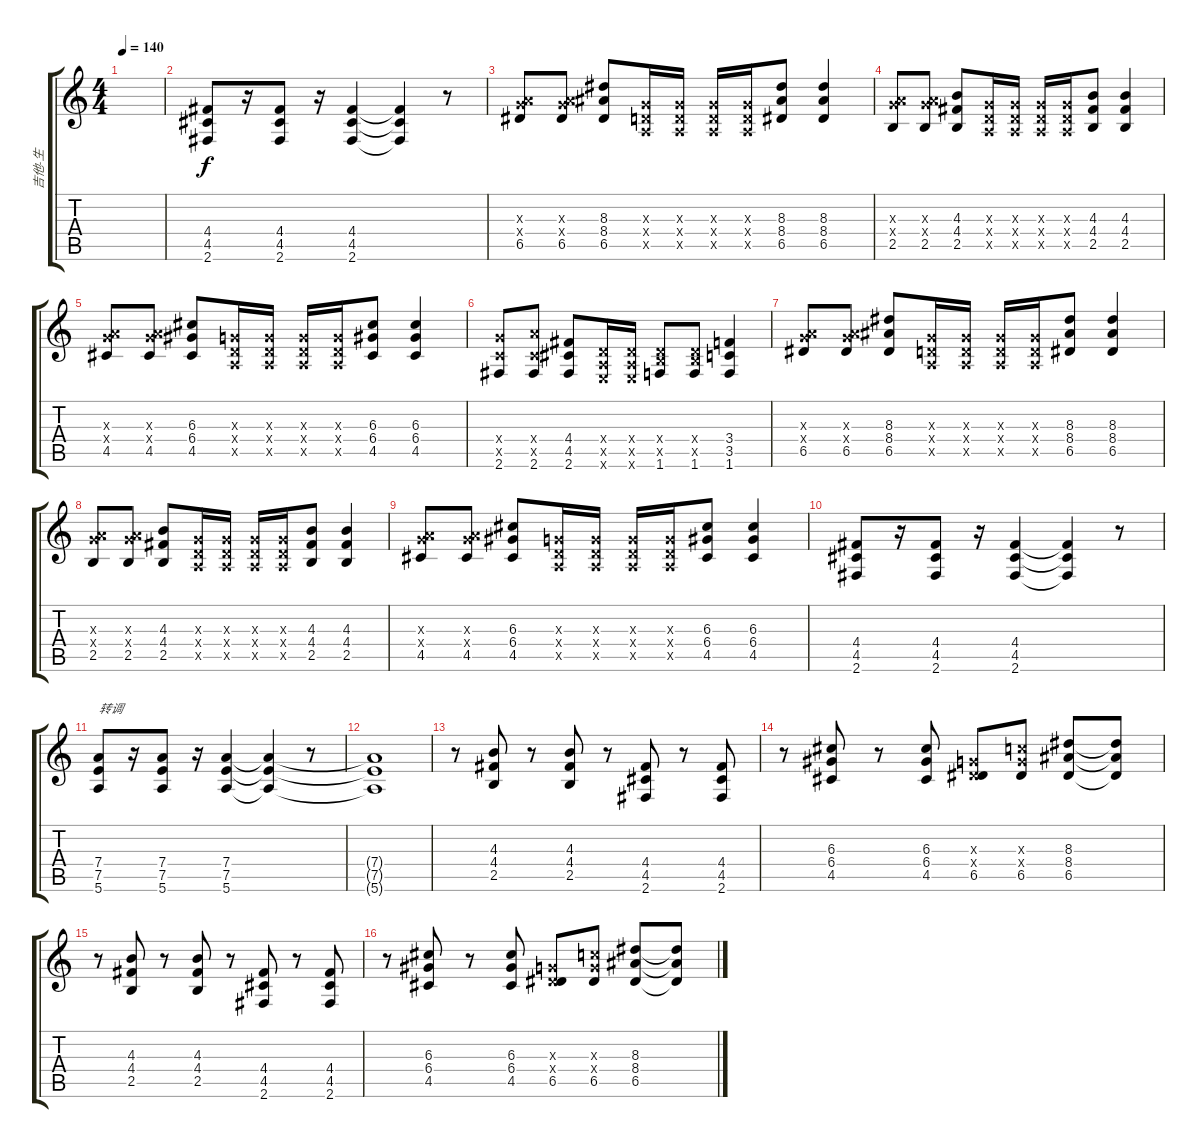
\track ("吉他-生" "吉他-生") {instrument distortionguitar}
\staff {score tabs}
\tuning (E4 B3 G3 D3 A2 E2) {hide}
\ts (4 4)
\tempo 140
\clef g2
\ks c
|
(4.4 4.5 2.6).8 r.16 (4.4 4.5 2.6).8 r.16 (4.4 4.5 2.6).4 (4.4{t} 4.5{t} 2.6{t}).4 r.8 |
(0.3{x} 7.4{x} 6.5).8 (0.3{x} 7.4{x} 6.5).8 (8.3 8.4 6.5).8 (0.3{x} 0.4{x} 0.5{x}).16 (0.3{x} 0.4{x} 0.5{x}).16 (0.3{x} 0.4{x} 0.5{x}).16 (0.3{x} 0.4{x} 0.5{x}).16 (8.3 8.4 6.5).8 (8.3 8.4 6.5).4 |
(0.3{x} 7.4{x} 2.5).8 (0.3{x} 7.4{x} 2.5).8 (4.3 4.4 2.5).8 (0.3{x} 0.4{x} 0.5{x}).16 (0.3{x} 0.4{x} 0.5{x}).16 (0.3{x} 0.4{x} 0.5{x}).16 (0.3{x} 0.4{x} 0.5{x}).16 (4.3 4.4 2.5).8 (4.3 4.4 2.5).4 |
(0.3{x} 7.4{x} 4.5).8 (0.3{x} 7.4{x} 4.5).8 (6.3 6.4 4.5).8 (0.3{x} 0.4{x} 0.5{x}).16 (0.3{x} 0.4{x} 0.5{x}).16 (0.3{x} 0.4{x} 0.5{x}).16 (0.3{x} 0.4{x} 0.5{x}).16 (6.3 6.4 4.5).8 (6.3 6.4 4.5).4 |
(5.4{x} 3.5{x} 2.6).8 (7.4{x} 3.5{x} 2.6).8 (4.4 4.5 2.6).8 (0.4{x} 0.5{x} 0.6{x}).16 (0.4{x} 0.5{x} 0.6{x}).16 (0.4{x} 2.5{x} 1.6).8 (0.4{x} 2.5{x} 1.6).8 (3.4 3.5 1.6).4 |
(0.3{x} 7.4{x} 6.5).8 (0.3{x} 7.4{x} 6.5).8 (8.3 8.4 6.5).8 (0.3{x} 0.4{x} 0.5{x}).16 (0.3{x} 0.4{x} 0.5{x}).16 (0.3{x} 0.4{x} 0.5{x}).16 (0.3{x} 0.4{x} 0.5{x}).16 (8.3 8.4 6.5).8 (8.3 8.4 6.5).4 |
(0.3{x} 7.4{x} 2.5).8 (0.3{x} 7.4{x} 2.5).8 (4.3 4.4 2.5).8 (0.3{x} 0.4{x} 0.5{x}).16 (0.3{x} 0.4{x} 0.5{x}).16 (0.3{x} 0.4{x} 0.5{x}).16 (0.3{x} 0.4{x} 0.5{x}).16 (4.3 4.4 2.5).8 (4.3 4.4 2.5).4 |
(0.3{x} 7.4{x} 4.5).8 (0.3{x} 7.4{x} 4.5).8 (6.3 6.4 4.5).8 (0.3{x} 0.4{x} 0.5{x}).16 (0.3{x} 0.4{x} 0.5{x}).16 (0.3{x} 0.4{x} 0.5{x}).16 (0.3{x} 0.4{x} 0.5{x}).16 (6.3 6.4 4.5).8 (6.3 6.4 4.5).4 |
(4.4 4.5 2.6).8 r.16 (4.4 4.5 2.6).8 r.16 (4.4 4.5 2.6).4 (4.4{t} 4.5{t} 2.6{t}).4 r.8 |
(7.4 7.5 5.6).8{txt "转调"} r.16 (7.4 7.5 5.6).8 r.16 (7.4 7.5 5.6).4 (7.4{t} 7.5{t} 5.6{t}).4 r.8 |
(7.4{t} 7.5{t} 5.6{t}).1 |
r.8 (4.3 4.4 2.5).8 r.8 (4.3 4.4 2.5).8 r.8 (4.4 4.5 2.6).8 r.8 (4.4 4.5 2.6).8 |
r.8 (6.3 6.4 4.5).8 r.8 (6.3 6.4 4.5).8 (0.3{x} 0.4{x} 6.5).8 (0.3{x} 10.4{x} 6.5).8 (8.3 8.4 6.5).8 (8.3{t} 8.4{t} 6.5{t}).8 |
r.8 (4.3 4.4 2.5).8 r.8 (4.3 4.4 2.5).8 r.8 (4.4 4.5 2.6).8 r.8 (4.4 4.5 2.6).8 |
r.8 (6.3 6.4 4.5).8 r.8 (6.3 6.4 4.5).8 (0.3{x} 0.4{x} 6.5).8 (0.3{x} 10.4{x} 6.5).8 (8.3 8.4 6.5).8 (8.3{t} 8.4{t} 6.5{t}).8
